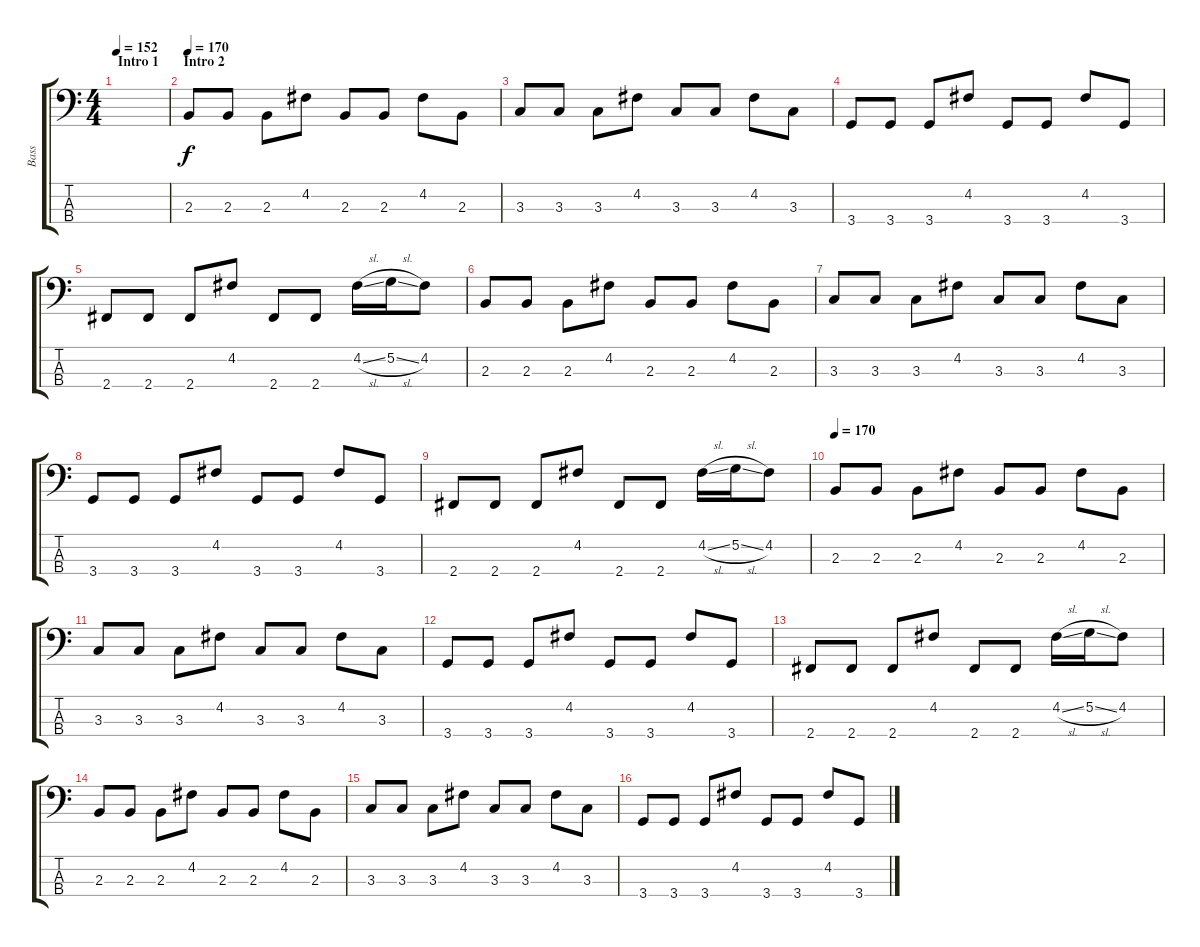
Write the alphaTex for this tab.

\track ("Bass" "Bass") {instrument electricbasspick}
\staff {score tabs}
\tuning (G2 D2 A1 E1) {hide}
\ts (4 4)
\section ("" "Intro 1")
\tempo 152
\clef f4
\ks c
|
\section ("" "Intro 2")
\tempo 170
2.3.8 2.3.8 2.3.8 4.2.8 2.3.8 2.3.8 4.2.8 2.3.8 |
3.3.8 3.3.8 3.3.8 4.2.8 3.3.8 3.3.8 4.2.8 3.3.8 |
3.4.8 3.4.8 3.4.8 4.2.8 3.4.8 3.4.8 4.2.8 3.4.8 |
2.4.8 2.4.8 2.4.8 4.2.8 2.4.8 2.4.8 4.2{sl}.16 5.2{sl}.16 4.2.8 |
2.3.8 2.3.8 2.3.8 4.2.8 2.3.8 2.3.8 4.2.8 2.3.8 |
3.3.8 3.3.8 3.3.8 4.2.8 3.3.8 3.3.8 4.2.8 3.3.8 |
3.4.8 3.4.8 3.4.8 4.2.8 3.4.8 3.4.8 4.2.8 3.4.8 |
2.4.8 2.4.8 2.4.8 4.2.8 2.4.8 2.4.8 4.2{sl}.16 5.2{sl}.16 4.2.8 |
\tempo 170
2.3.8 2.3.8 2.3.8 4.2.8 2.3.8 2.3.8 4.2.8 2.3.8 |
3.3.8 3.3.8 3.3.8 4.2.8 3.3.8 3.3.8 4.2.8 3.3.8 |
3.4.8 3.4.8 3.4.8 4.2.8 3.4.8 3.4.8 4.2.8 3.4.8 |
2.4.8 2.4.8 2.4.8 4.2.8 2.4.8 2.4.8 4.2{sl}.16 5.2{sl}.16 4.2.8 |
2.3.8 2.3.8 2.3.8 4.2.8 2.3.8 2.3.8 4.2.8 2.3.8 |
3.3.8 3.3.8 3.3.8 4.2.8 3.3.8 3.3.8 4.2.8 3.3.8 |
3.4.8 3.4.8 3.4.8 4.2.8 3.4.8 3.4.8 4.2.8 3.4.8
